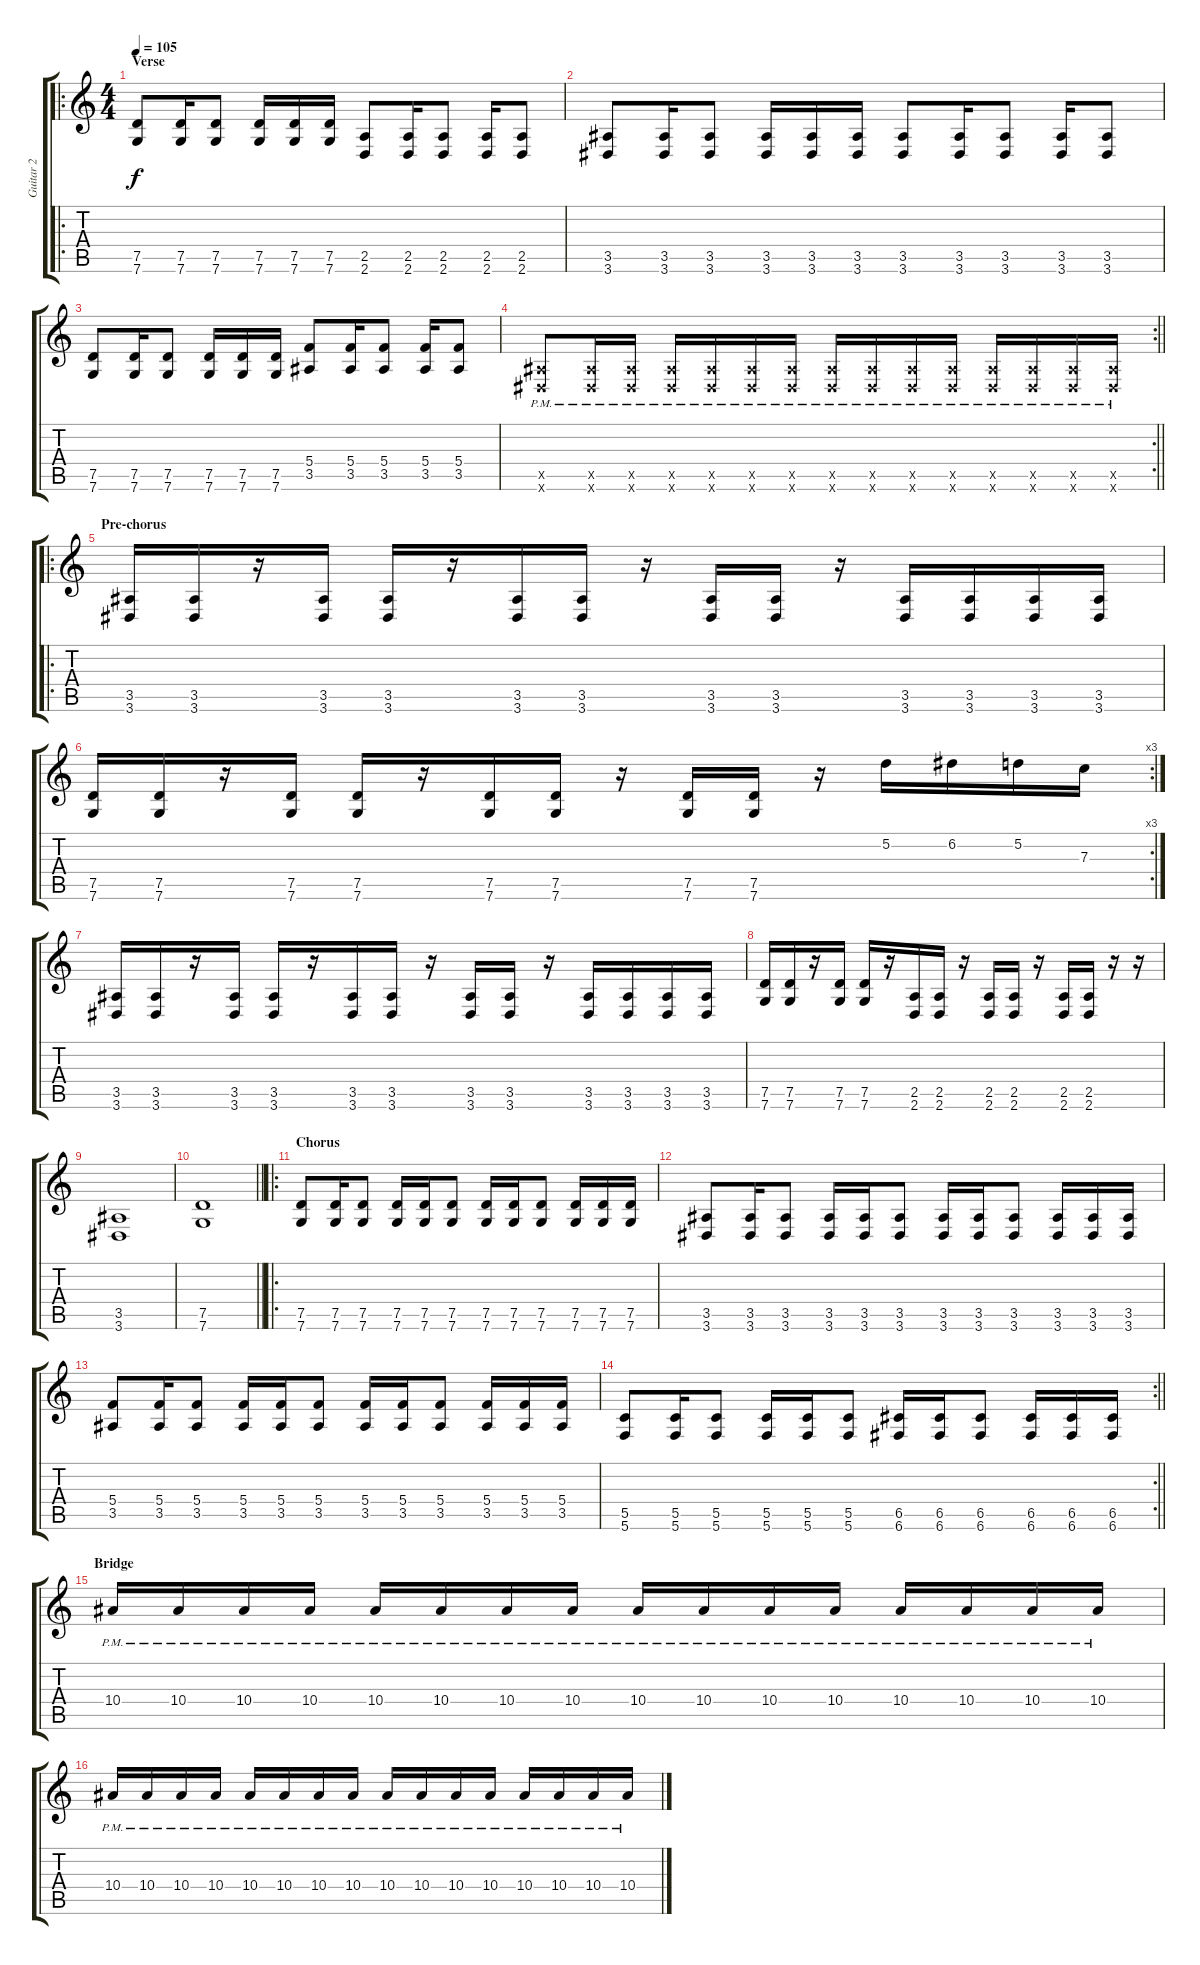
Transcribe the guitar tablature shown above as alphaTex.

\track ("Guitar 2" "Guitar 2") {instrument distortionguitar}
\staff {score tabs}
\tuning (D4 A3 F3 C3 G2 C2) {hide}
\ro
\ts (4 4)
\section ("" "Verse")
\tempo 105
\clef g2
\ks c
(7.5 7.6).8{dy f} (7.5 7.6).16 (7.5 7.6).8 (7.5 7.6).16 (7.5 7.6).16 (7.5 7.6).16 (2.5 2.6).8 (2.5 2.6).16 (2.5 2.6).8 (2.5 2.6).16 (2.5 2.6).8 |
(3.5 3.6).8 (3.5 3.6).16 (3.5 3.6).8 (3.5 3.6).16 (3.5 3.6).16 (3.5 3.6).16 (3.5 3.6).8 (3.5 3.6).16 (3.5 3.6).8 (3.5 3.6).16 (3.5 3.6).8 |
(7.5 7.6).8 (7.5 7.6).16 (7.5 7.6).8 (7.5 7.6).16 (7.5 7.6).16 (7.5 7.6).16 (5.4 3.5).8 (5.4 3.5).16 (5.4 3.5).8 (5.4 3.5).16 (5.4 3.5).8 |
\rc 2
\barLineRight lightlight
(3.5{pm x} 3.6{pm x}).8 (3.5{pm x} 3.6{pm x}).16 (3.5{pm x} 3.6{pm x}).16 (3.5{pm x} 3.6{pm x}).16 (3.5{pm x} 3.6{pm x}).16 (3.5{pm x} 3.6{pm x}).16 (3.5{pm x} 3.6{pm x}).16 (3.5{pm x} 3.6{pm x}).16 (3.5{pm x} 3.6{pm x}).16 (3.5{pm x} 3.6{pm x}).16 (3.5{pm x} 3.6{pm x}).16 (3.5{pm x} 3.6{pm x}).16 (3.5{pm x} 3.6{pm x}).16 (3.5{pm x} 3.6{pm x}).16 (3.5{pm x} 3.6{pm x}).16 |
\ro
\section ("" "Pre-chorus")
(3.5 3.6).16 (3.5 3.6).16 r.16 (3.5 3.6).16 (3.5 3.6).16 r.16 (3.5 3.6).16 (3.5 3.6).16 r.16 (3.5 3.6).16 (3.5 3.6).16 r.16 (3.5 3.6).16 (3.5 3.6).16 (3.5 3.6).16 (3.5 3.6).16 |
\rc 3
(7.5 7.6).16 (7.5 7.6).16 r.16 (7.5 7.6).16 (7.5 7.6).16 r.16 (7.5 7.6).16 (7.5 7.6).16 r.16 (7.5 7.6).16 (7.5 7.6).16 r.16 5.2.16 6.2.16 5.2.16 7.3.16 |
(3.5 3.6).16 (3.5 3.6).16 r.16 (3.5 3.6).16 (3.5 3.6).16 r.16 (3.5 3.6).16 (3.5 3.6).16 r.16 (3.5 3.6).16 (3.5 3.6).16 r.16 (3.5 3.6).16 (3.5 3.6).16 (3.5 3.6).16 (3.5 3.6).16 |
(7.5 7.6).16 (7.5 7.6).16 r.16 (7.5 7.6).16 (7.5 7.6).16 r.16 (2.5 2.6).16 (2.5 2.6).16 r.16 (2.5 2.6).16 (2.5 2.6).16 r.16 (2.5 2.6).16 (2.5 2.6).16 r.16 r.16 |
(3.5 3.6).1 |
\barLineRight lightlight
(7.5 7.6).1 |
\ro
\section ("" "Chorus")
(7.5 7.6).8 (7.5 7.6).16 (7.5 7.6).8 (7.5 7.6).16 (7.5 7.6).16 (7.5 7.6).8 (7.5 7.6).16 (7.5 7.6).16 (7.5 7.6).8 (7.5 7.6).16 (7.5 7.6).16 (7.5 7.6).16 |
(3.5 3.6).8 (3.5 3.6).16 (3.5 3.6).8 (3.5 3.6).16 (3.5 3.6).16 (3.5 3.6).8 (3.5 3.6).16 (3.5 3.6).16 (3.5 3.6).8 (3.5 3.6).16 (3.5 3.6).16 (3.5 3.6).16 |
(5.4 3.5).8 (5.4 3.5).16 (5.4 3.5).8 (5.4 3.5).16 (5.4 3.5).16 (5.4 3.5).8 (5.4 3.5).16 (5.4 3.5).16 (5.4 3.5).8 (5.4 3.5).16 (5.4 3.5).16 (5.4 3.5).16 |
\rc 2
\barLineRight lightlight
(5.5 5.6).8 (5.5 5.6).16 (5.5 5.6).8 (5.5 5.6).16 (5.5 5.6).16 (5.5 5.6).8 (6.5 6.6).16 (6.5 6.6).16 (6.5 6.6).8 (6.5 6.6).16 (6.5 6.6).16 (6.5 6.6).16 |
\section ("" "Bridge")
10.4{pm}.16 10.4{pm}.16 10.4{pm}.16 10.4{pm}.16 10.4{pm}.16 10.4{pm}.16 10.4{pm}.16 10.4{pm}.16 10.4{pm}.16 10.4{pm}.16 10.4{pm}.16 10.4{pm}.16 10.4{pm}.16 10.4{pm}.16 10.4{pm}.16 10.4{pm}.16 |
10.4{pm}.16 10.4{pm}.16 10.4{pm}.16 10.4{pm}.16 10.4{pm}.16 10.4{pm}.16 10.4{pm}.16 10.4{pm}.16 10.4{pm}.16 10.4{pm}.16 10.4{pm}.16 10.4{pm}.16 10.4{pm}.16 10.4{pm}.16 10.4{pm}.16 10.4{pm}.16
